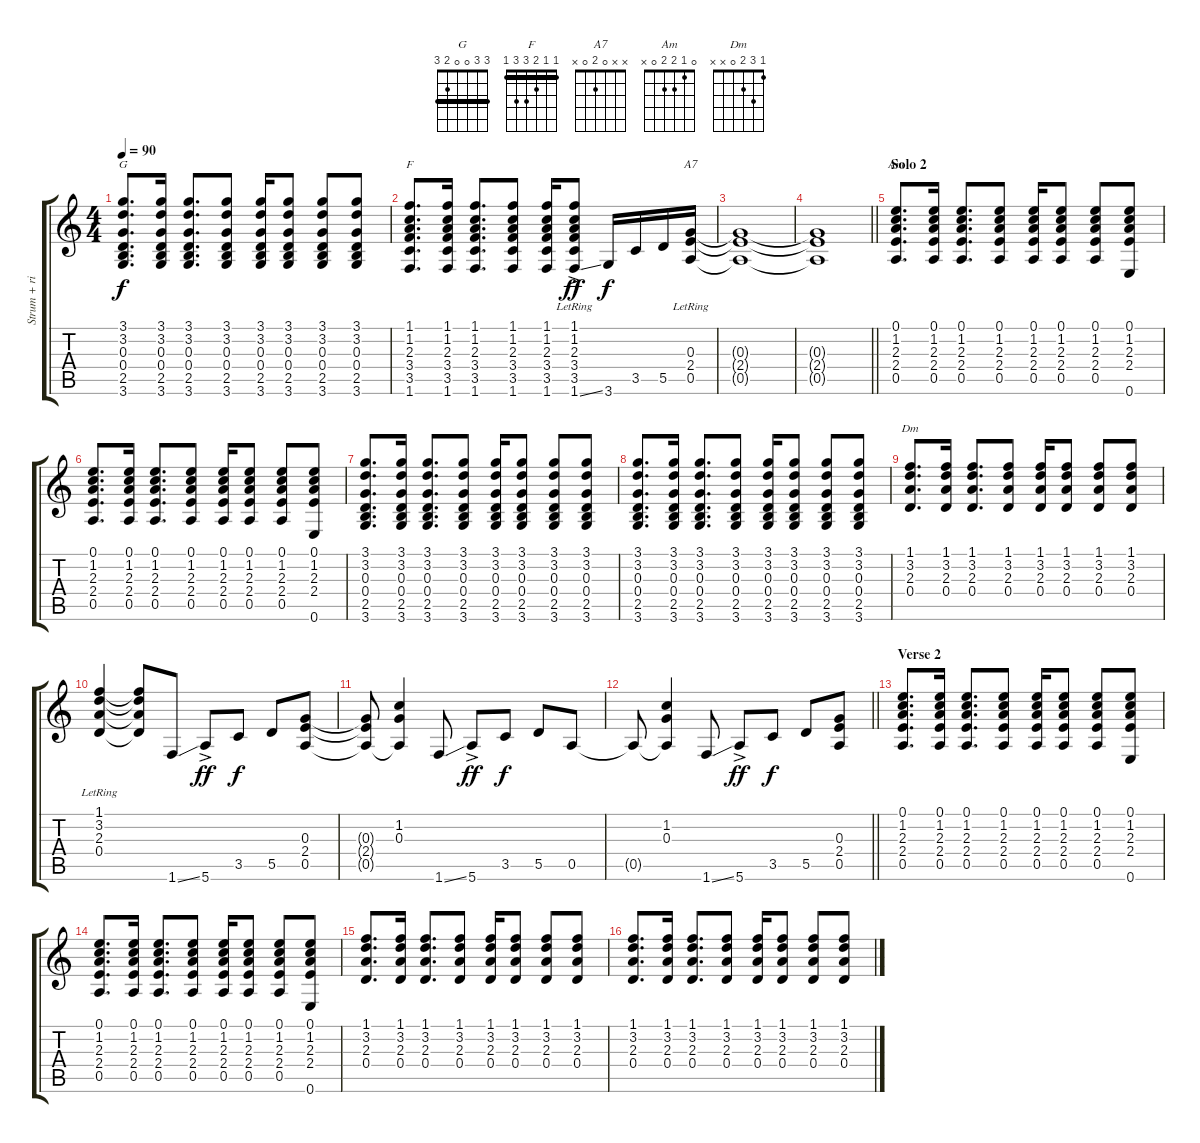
\track ("Strum + riff" "Strum + ri") {instrument acousticguitarsteel}
\staff {score tabs}
\tuning (E4 B3 G3 D3 A2 E2) {hide}
\chord ("G" 3 3 0 0 2 3) {barre 3}
\chord ("F" 1 1 2 3 3 1) {barre 1}
\chord ("A7" x x 0 2 0 x)
\chord ("Am" 0 1 2 2 0 x)
\chord ("Dm" 1 3 2 0 x x)
\ts (4 4)
\tempo 90
\clef g2
\ks aminor
(3.1 3.2 0.3 0.4 2.5 3.6).8{d ch "G" dy f} (3.1 3.2 0.3 0.4 2.5 3.6).16 (3.1 3.2 0.3 0.4 2.5 3.6).8{d} (3.1 3.2 0.3 0.4 2.5 3.6).8 (3.1 3.2 0.3 0.4 2.5 3.6).16 (3.1 3.2 0.3 0.4 2.5 3.6).8 (3.1 3.2 0.3 0.4 2.5 3.6).8 (3.1 3.2 0.3 0.4 2.5 3.6).8 |
(1.1 1.2 2.3 3.4 3.5 1.6).8{d ch "F"} (1.1 1.2 2.3 3.4 3.5 1.6).16 (1.1 1.2 2.3 3.4 3.5 1.6).8{d} (1.1 1.2 2.3 3.4 3.5 1.6).8 (1.1 1.2 2.3 3.4 3.5 1.6).16 (1.1{lr} 1.2{lr} 2.3{lr} 3.4{lr} 3.5{lr} 1.6{ss ac}).8{dy ff} 3.6.16{dy f} 3.5.16 5.5.16 (0.3{lr} 2.4 0.5{lr}).16{ch "A7"} |
(0.3{t} 2.4{t} 0.5{t}).1 |
\barLineRight lightlight
(0.3{t} 2.4{t} 0.5{t}).1 |
\section ("" "Solo 2")
(0.1 1.2 2.3 2.4 0.5).8{d ch "Am"} (0.1 1.2 2.3 2.4 0.5).16 (0.1 1.2 2.3 2.4 0.5).8{d} (0.1 1.2 2.3 2.4 0.5).8 (0.1 1.2 2.3 2.4 0.5).16 (0.1 1.2 2.3 2.4 0.5).8 (0.1 1.2 2.3 2.4 0.5).8 (0.1 1.2 2.3 2.4 0.6).8 |
(0.1 1.2 2.3 2.4 0.5).8{d} (0.1 1.2 2.3 2.4 0.5).16 (0.1 1.2 2.3 2.4 0.5).8{d} (0.1 1.2 2.3 2.4 0.5).8 (0.1 1.2 2.3 2.4 0.5).16 (0.1 1.2 2.3 2.4 0.5).8 (0.1 1.2 2.3 2.4 0.5).8 (0.1 1.2 2.3 2.4 0.6).8 |
(3.1 3.2 0.3 0.4 2.5 3.6).8{d} (3.1 3.2 0.3 0.4 2.5 3.6).16 (3.1 3.2 0.3 0.4 2.5 3.6).8{d} (3.1 3.2 0.3 0.4 2.5 3.6).8 (3.1 3.2 0.3 0.4 2.5 3.6).16 (3.1 3.2 0.3 0.4 2.5 3.6).8 (3.1 3.2 0.3 0.4 2.5 3.6).8 (3.1 3.2 0.3 0.4 2.5 3.6).8 |
(3.1 3.2 0.3 0.4 2.5 3.6).8{d} (3.1 3.2 0.3 0.4 2.5 3.6).16 (3.1 3.2 0.3 0.4 2.5 3.6).8{d} (3.1 3.2 0.3 0.4 2.5 3.6).8 (3.1 3.2 0.3 0.4 2.5 3.6).16 (3.1 3.2 0.3 0.4 2.5 3.6).8 (3.1 3.2 0.3 0.4 2.5 3.6).8 (3.1 3.2 0.3 0.4 2.5 3.6).8 |
(1.1 3.2 2.3 0.4).8{d ch "Dm"} (1.1 3.2 2.3 0.4).16 (1.1 3.2 2.3 0.4).8{d} (1.1 3.2 2.3 0.4).8 (1.1 3.2 2.3 0.4).16 (1.1 3.2 2.3 0.4).8 (1.1 3.2 2.3 0.4).8 (1.1 3.2 2.3 0.4).8 |
(1.1{lr} 3.2{lr} 2.3{lr} 0.4{lr}).4 (1.1{t} 3.2{t} 2.3{t} 0.4{t}).8 1.6{ss}.8 5.6{ac}.8{dy ff} 3.5.8{dy f} 5.5.8 (0.3 2.4 0.5).8 |
(0.3{t} 2.4{t} 0.5{t}).8 (1.2 0.3 0.5{t}).4 1.6{ss}.8 5.6{ac}.8{dy ff} 3.5.8{dy f} 5.5.8 0.5.8 |
\barLineRight lightlight
0.5{t}.8 (1.2 0.3 0.5{t}).4 1.6{ss}.8 5.6{ac}.8{dy ff} 3.5.8{dy f} 5.5.8 (0.3 2.4 0.5).8 |
\section ("" "Verse 2")
(0.1 1.2 2.3 2.4 0.5).8{d} (0.1 1.2 2.3 2.4 0.5).16 (0.1 1.2 2.3 2.4 0.5).8{d} (0.1 1.2 2.3 2.4 0.5).8 (0.1 1.2 2.3 2.4 0.5).16 (0.1 1.2 2.3 2.4 0.5).8 (0.1 1.2 2.3 2.4 0.5).8 (0.1 1.2 2.3 2.4 0.6).8 |
(0.1 1.2 2.3 2.4 0.5).8{d} (0.1 1.2 2.3 2.4 0.5).16 (0.1 1.2 2.3 2.4 0.5).8{d} (0.1 1.2 2.3 2.4 0.5).8 (0.1 1.2 2.3 2.4 0.5).16 (0.1 1.2 2.3 2.4 0.5).8 (0.1 1.2 2.3 2.4 0.5).8 (0.1 1.2 2.3 2.4 0.6).8 |
(1.1 3.2 2.3 0.4).8{d} (1.1 3.2 2.3 0.4).16 (1.1 3.2 2.3 0.4).8{d} (1.1 3.2 2.3 0.4).8 (1.1 3.2 2.3 0.4).16 (1.1 3.2 2.3 0.4).8 (1.1 3.2 2.3 0.4).8 (1.1 3.2 2.3 0.4).8 |
(1.1 3.2 2.3 0.4).8{d} (1.1 3.2 2.3 0.4).16 (1.1 3.2 2.3 0.4).8{d} (1.1 3.2 2.3 0.4).8 (1.1 3.2 2.3 0.4).16 (1.1 3.2 2.3 0.4).8 (1.1 3.2 2.3 0.4).8 (1.1 3.2 2.3 0.4).8
